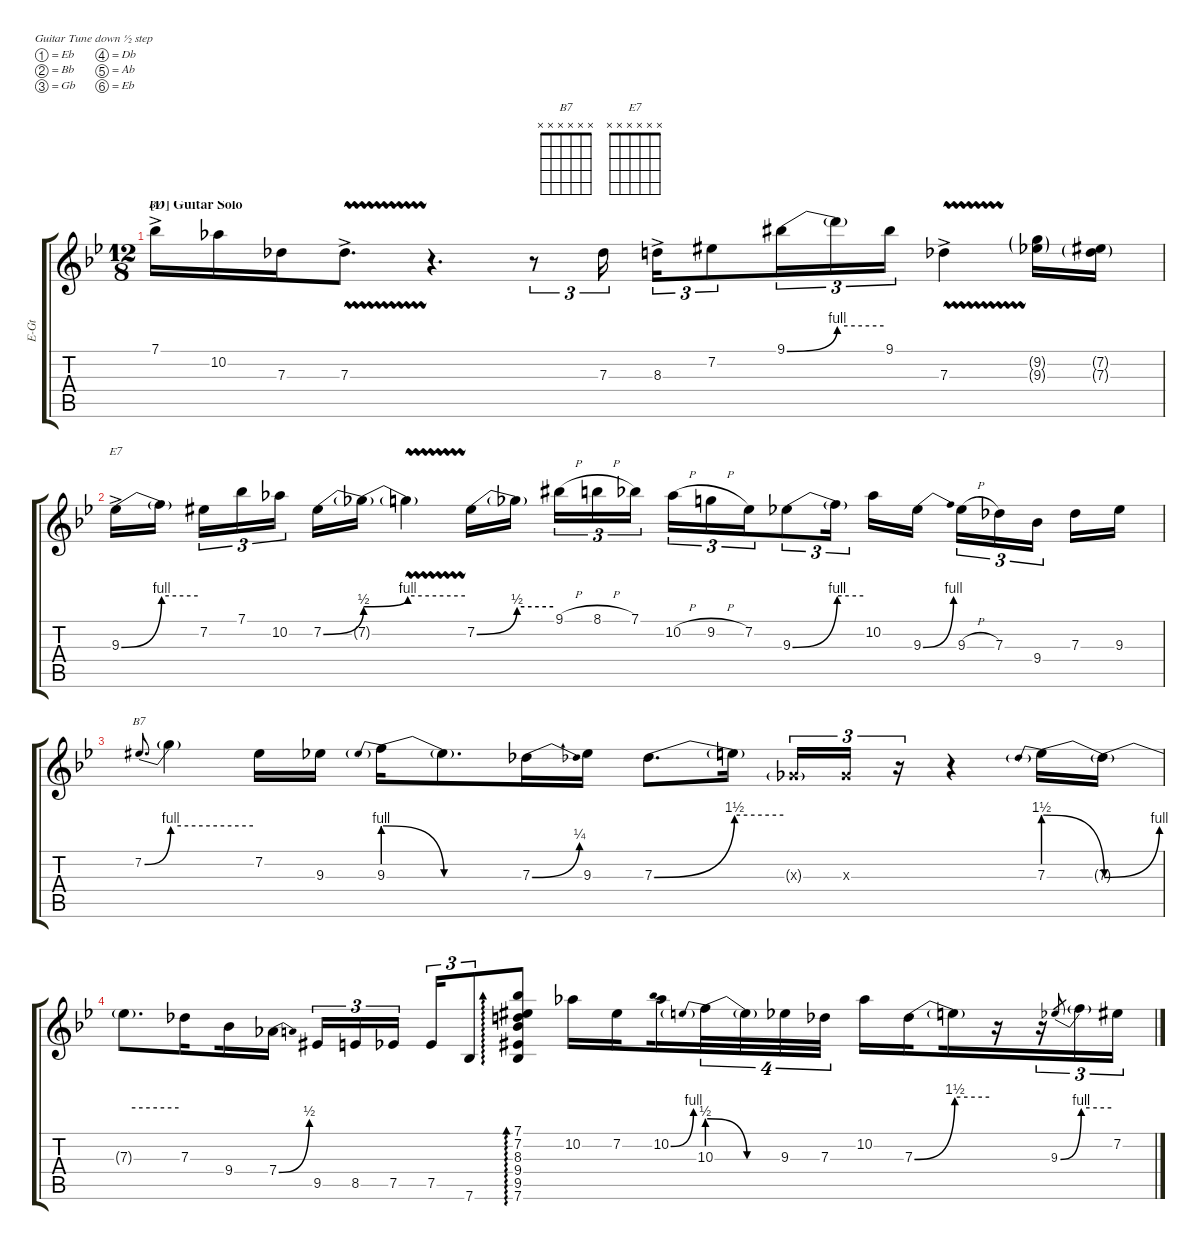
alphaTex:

\hideDynamics
\bracketExtendMode groupsimilarinstruments
\otherSystemsTrackNameOrientation horizontal
\track ("Guitar" "E-Gt") {multiBarRest instrument overdrivenguitar}
\staff {score tabs}
\tuning (Eb4 Bb3 Gb3 Db3 Ab2 Eb2)
\chord ("B7" x x x x x x)
\chord ("E7" x x x x x x)
\ts (12 8)
\section ("D" "Guitar Solo")
\tempo (84 hide)
\clef g2
\ks bb
7.1{ac acc forcenatural}.16{ch "B7" dy mf beam Down} 10.2{acc forcenatural}.16{beam Down} 7.3{acc forcenatural}.16{beam Down} 7.3{vw ac acc forcenatural}.8{d beam Down} r.4{d beam Down} r.8{tu (3 2) beam Down} 7.3{acc forcenatural}.16{tu (3 2) beam Down beam splitsecondary} 8.3{ac acc #}.16{tu (3 2) beam Down beam merge} 7.2{acc #}.8{tu (3 2) beam Down beam merge} 9.1{be (bend 0 0 60 4) acc #}.16{tu (3 2) beam Down beam merge} 9.1{be (hold 0 4 60 4) t}.16{tu (3 2) beam Down beam merge} 9.1{acc #}.16{tu (3 2) beam Down} 7.3{vw ac acc forcenatural}.4{beam Down} (9.2{g acc #} 9.3{g acc forcenatural}).16{beam Down} (7.2{g acc #} 7.3{g acc forcenatural}).16{beam Down} |
9.3{be (bend 0 0 60 4) ac acc forcenatural}.16{ch "E7" beam Down beam merge} 9.3{be (hold 0 4 60 4) t}.16{beam Down beam splitsecondary} 7.2{acc #}.16{tu (3 2) beam Down beam merge} 7.1{acc forcenatural}.16{tu (3 2) beam Down beam merge} 10.2{acc forcenatural}.16{tu (3 2) beam Down beam splitsecondary} 7.2{be (bend 0 0 59.4 2) acc #}.16{beam Down beam merge} 7.2{be (bend 0 2 59.4 4) t}.16{beam Down} 7.2{be (hold 0 4 60 4) vw t}.4{beam Down} 7.2{be (bend 0 0 60 2) acc #}.16{beam Down} 7.2{be (hold 0 2 60 2) t}.16{beam Down} 9.1{h acc #}.16{tu (3 2) beam Down beam merge} 8.1{h acc #}.16{tu (3 2) beam Down beam merge} 7.1{acc forcenatural}.16{tu (3 2) beam Down beam splitsecondary} 10.2{h acc forcenatural}.16{tu (3 2) beam Down beam merge} 9.2{h acc #}.16{tu (3 2) beam Down beam merge} 7.2{acc #}.16{tu (3 2) beam Down beam merge} 9.3{be (bend 0 0 60 4) acc forcenatural}.8{tu (3 2) beam Down} 9.3{be (hold 0 4 60 4) t}.16{tu (3 2) beam Down} 10.2{acc forcenatural}.16{beam Down beam merge} 9.3{be (bend 0 0 21.599999999999998 4) acc forcenatural}.16{beam Down beam splitsecondary} 9.3{h acc forcenatural}.16{tu (3 2) beam Down beam merge} 7.3{acc forcenatural}.16{tu (3 2) beam Down beam merge} 9.4{acc forcenatural}.16{tu (3 2) beam Down beam splitsecondary} 7.3{acc forcenatural}.16{beam Down beam merge} 9.3{acc forcenatural}.16{beam Down} |
7.2{be (bend 0 0 60 4) acc #}.8{d ch "B7" gr onbeat beam Up} 7.2{be (hold 0 4 60 4) t}.4{beam Down} 7.2{acc #}.16{beam Down} 9.3{acc forcenatural}.16{beam Down} 9.3{be (prebendrelease 0 4 60 0)}.16{beam Down} 9.3{be (hold 0 0 60 0) t acc forcenatural}.8{d beam Down} 7.3{be (bend 0 0 28.799999999999997 1) acc forcenatural}.16{beam Down} 9.3{acc forcenatural}.16{beam Down} 7.3{be (bend 0 0 60 6) acc forcenatural}.8{d beam Down} 7.3{be (hold 0 6 60 6) t}.16{beam Down} 0.3{g x acc forcenatural}.16{tu (3 2) beam Up} 0.3{x acc forcenatural}.16{tu (3 2) beam Up} r.16{tu (3 2) beam Up} r.4{beam Up} 7.3{be (prebendrelease 0 6 59.4 0)}.16{beam Down} 7.3{be (bend 0 0 59.4 4) t acc forcenatural}.16{beam Down} |
7.3{be (hold 0 4 60 4) t}.8{d beam Down} 7.3{acc forcenatural}.16{beam Down beam splitsecondary} 9.4{acc forcenatural}.16{beam Down} 7.4{be (bend 0 0 21.599999999999998 2) acc forcenatural}.16{beam Down} 9.5{acc #}.16{tu (3 2) beam Up beam merge} 8.5{acc #}.16{tu (3 2) beam Up beam merge} 7.5{acc forcenatural}.16{tu (3 2) beam Up beam splitsecondary} 7.5{acc forcenatural}.16{tu (3 2) beam Up beam merge} 7.6{acc forcenatural}.8{tu (3 2) beam Up beam merge} (7.1{acc forcenatural} 7.2{acc #} 8.3{acc #} 9.4{acc forcenatural} 9.5{acc #} 7.6{acc forcenatural}).8{ad 120 beam Up} 10.2{acc forcenatural}.16{beam Down beam merge} 7.2{acc #}.16{beam Down beam splitsecondary} 10.2{be (bend 0 0 29.4 4) acc forcenatural}.16{beam Down beam merge} 10.3{be (prebendrelease 0 2 60 0)}.32{tu (4 6) beam Down beam merge} 10.3{be (hold 0 0 60 0) t acc #}.32{tu (4 6) beam Down beam merge} 9.3{acc forcenatural}.32{tu (4 6) beam Down beam merge} 7.3{acc forcenatural}.32{tu (4 6) beam Down} 10.2{acc forcenatural}.16{beam Down beam merge} 7.3{be (bend 0 0 60 6) acc forcenatural}.16{beam Down beam splitsecondary} 7.3{be (hold 0 6 60 6) t}.16{beam Down beam merge} r.16{beam Down beam merge} r.16{tu (3 2) beam Down beam merge} 9.3{be (bend 0 0 60 4) acc forcenatural}.8{tu (3 2) gr beam Up beam merge} 9.3{be (hold 0 4 60 4) t}.16{tu (3 2) beam Down beam merge} 7.2{acc #}.16{tu (3 2) beam Down}
